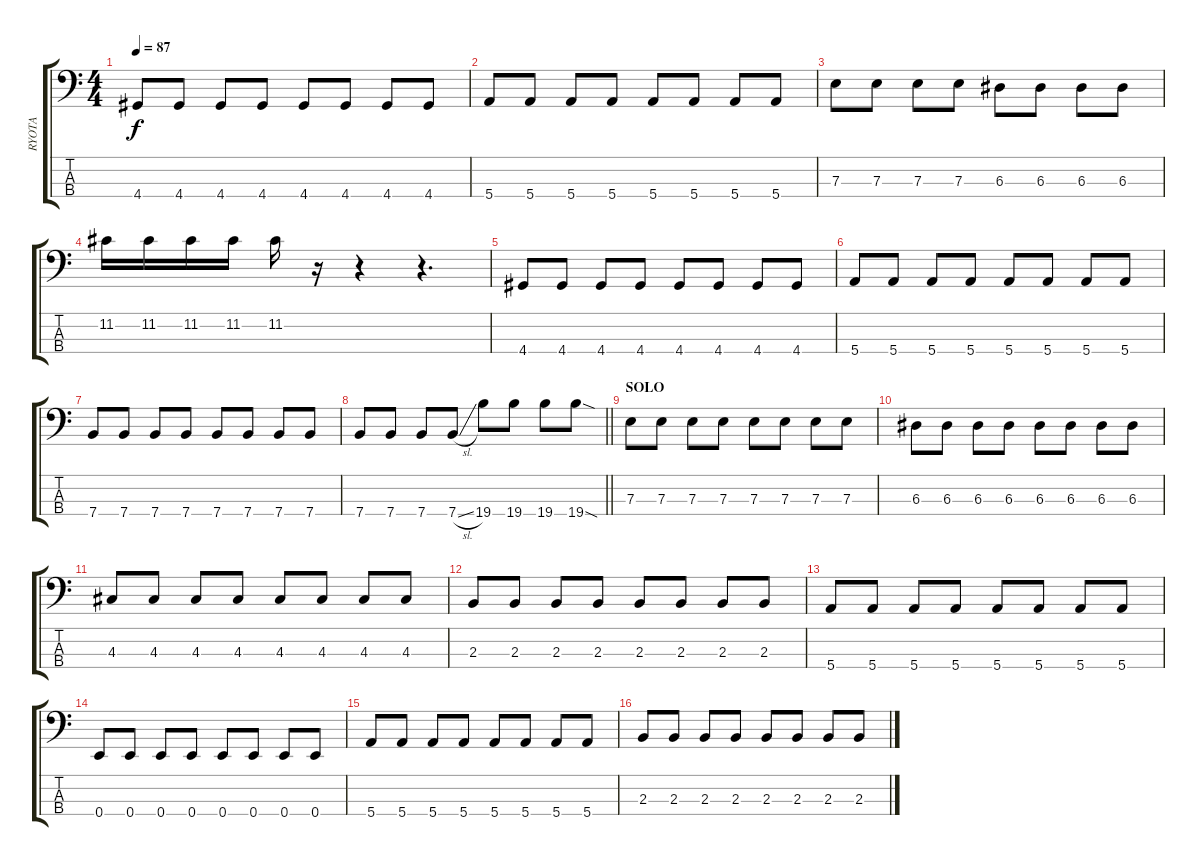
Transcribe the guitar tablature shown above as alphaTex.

\track ("RYOTA" "RYOTA") {instrument electricbassfinger}
\staff {score tabs}
\tuning (G2 D2 A1 E1) {hide}
\ts (4 4)
\tempo 87
\clef f4
\ks c
4.4.8{dy f} 4.4.8 4.4.8 4.4.8 4.4.8 4.4.8 4.4.8 4.4.8 |
5.4.8 5.4.8 5.4.8 5.4.8 5.4.8 5.4.8 5.4.8 5.4.8 |
7.3.8 7.3.8 7.3.8 7.3.8 6.3.8 6.3.8 6.3.8 6.3.8 |
11.2.16 11.2.16 11.2.16 11.2.16 11.2.16 r.16 r.4 r.4{d} |
4.4.8 4.4.8 4.4.8 4.4.8 4.4.8 4.4.8 4.4.8 4.4.8 |
5.4.8 5.4.8 5.4.8 5.4.8 5.4.8 5.4.8 5.4.8 5.4.8 |
7.4.8 7.4.8 7.4.8 7.4.8 7.4.8 7.4.8 7.4.8 7.4.8 |
\barLineRight lightlight
7.4.8 7.4.8 7.4.8 7.4{sl}.8 19.4.8 19.4.8 19.4.8 19.4{sod}.8 |
\section ("" "SOLO")
7.3.8 7.3.8 7.3.8 7.3.8 7.3.8 7.3.8 7.3.8 7.3.8 |
6.3.8 6.3.8 6.3.8 6.3.8 6.3.8 6.3.8 6.3.8 6.3.8 |
4.3.8 4.3.8 4.3.8 4.3.8 4.3.8 4.3.8 4.3.8 4.3.8 |
2.3.8 2.3.8 2.3.8 2.3.8 2.3.8 2.3.8 2.3.8 2.3.8 |
5.4.8 5.4.8 5.4.8 5.4.8 5.4.8 5.4.8 5.4.8 5.4.8 |
0.4.8 0.4.8 0.4.8 0.4.8 0.4.8 0.4.8 0.4.8 0.4.8 |
5.4.8 5.4.8 5.4.8 5.4.8 5.4.8 5.4.8 5.4.8 5.4.8 |
2.3.8 2.3.8 2.3.8 2.3.8 2.3.8 2.3.8 2.3.8 2.3.8
